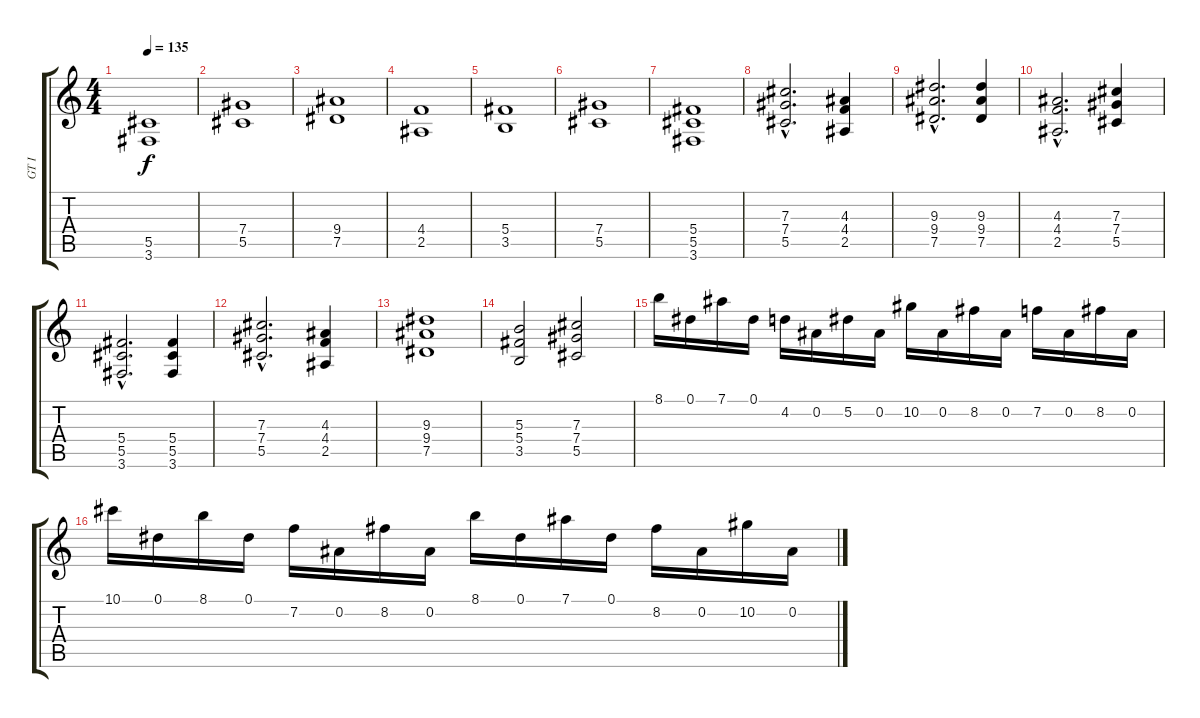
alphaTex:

\track ("GT I" "GT I") {instrument distortionguitar}
\staff {score tabs}
\tuning (Eb4 Bb3 Gb3 Db3 Ab2 Eb2) {hide}
\ts (4 4)
\tempo 135
\clef g2
\ks c
(5.5 3.6).1{dy f} |
(7.4 5.5).1 |
(9.4 7.5).1 |
(4.4 2.5).1 |
(5.4 3.5).1 |
(7.4 5.5).1 |
(5.4 5.5 3.6).1 |
(7.3{hac} 7.4{hac} 5.5{hac}).2{d} (4.3 4.4 2.5).4 |
(9.3{hac} 9.4{hac} 7.5{hac}).2{d} (9.3 9.4 7.5).4 |
(4.3{hac} 4.4{hac} 2.5{hac}).2{d} (7.3 7.4 5.5).4 |
(5.4{hac} 5.5{hac} 3.6{hac}).2{d} (5.4 5.5 3.6).4 |
(7.3{hac} 7.4{hac} 5.5{hac}).2{d} (4.3 4.4 2.5).4 |
(9.3 9.4 7.5).1 |
(5.3 5.4 3.5).2 (7.3 7.4 5.5).2 |
8.1.16 0.1.16 7.1.16 0.1.16 4.2.16 0.2.16 5.2.16 0.2.16 10.2.16 0.2.16 8.2.16 0.2.16 7.2.16 0.2.16 8.2.16 0.2.16 |
10.1.16 0.1.16 8.1.16 0.1.16 7.2.16 0.2.16 8.2.16 0.2.16 8.1.16 0.1.16 7.1.16 0.1.16 8.2.16 0.2.16 10.2.16 0.2.16
